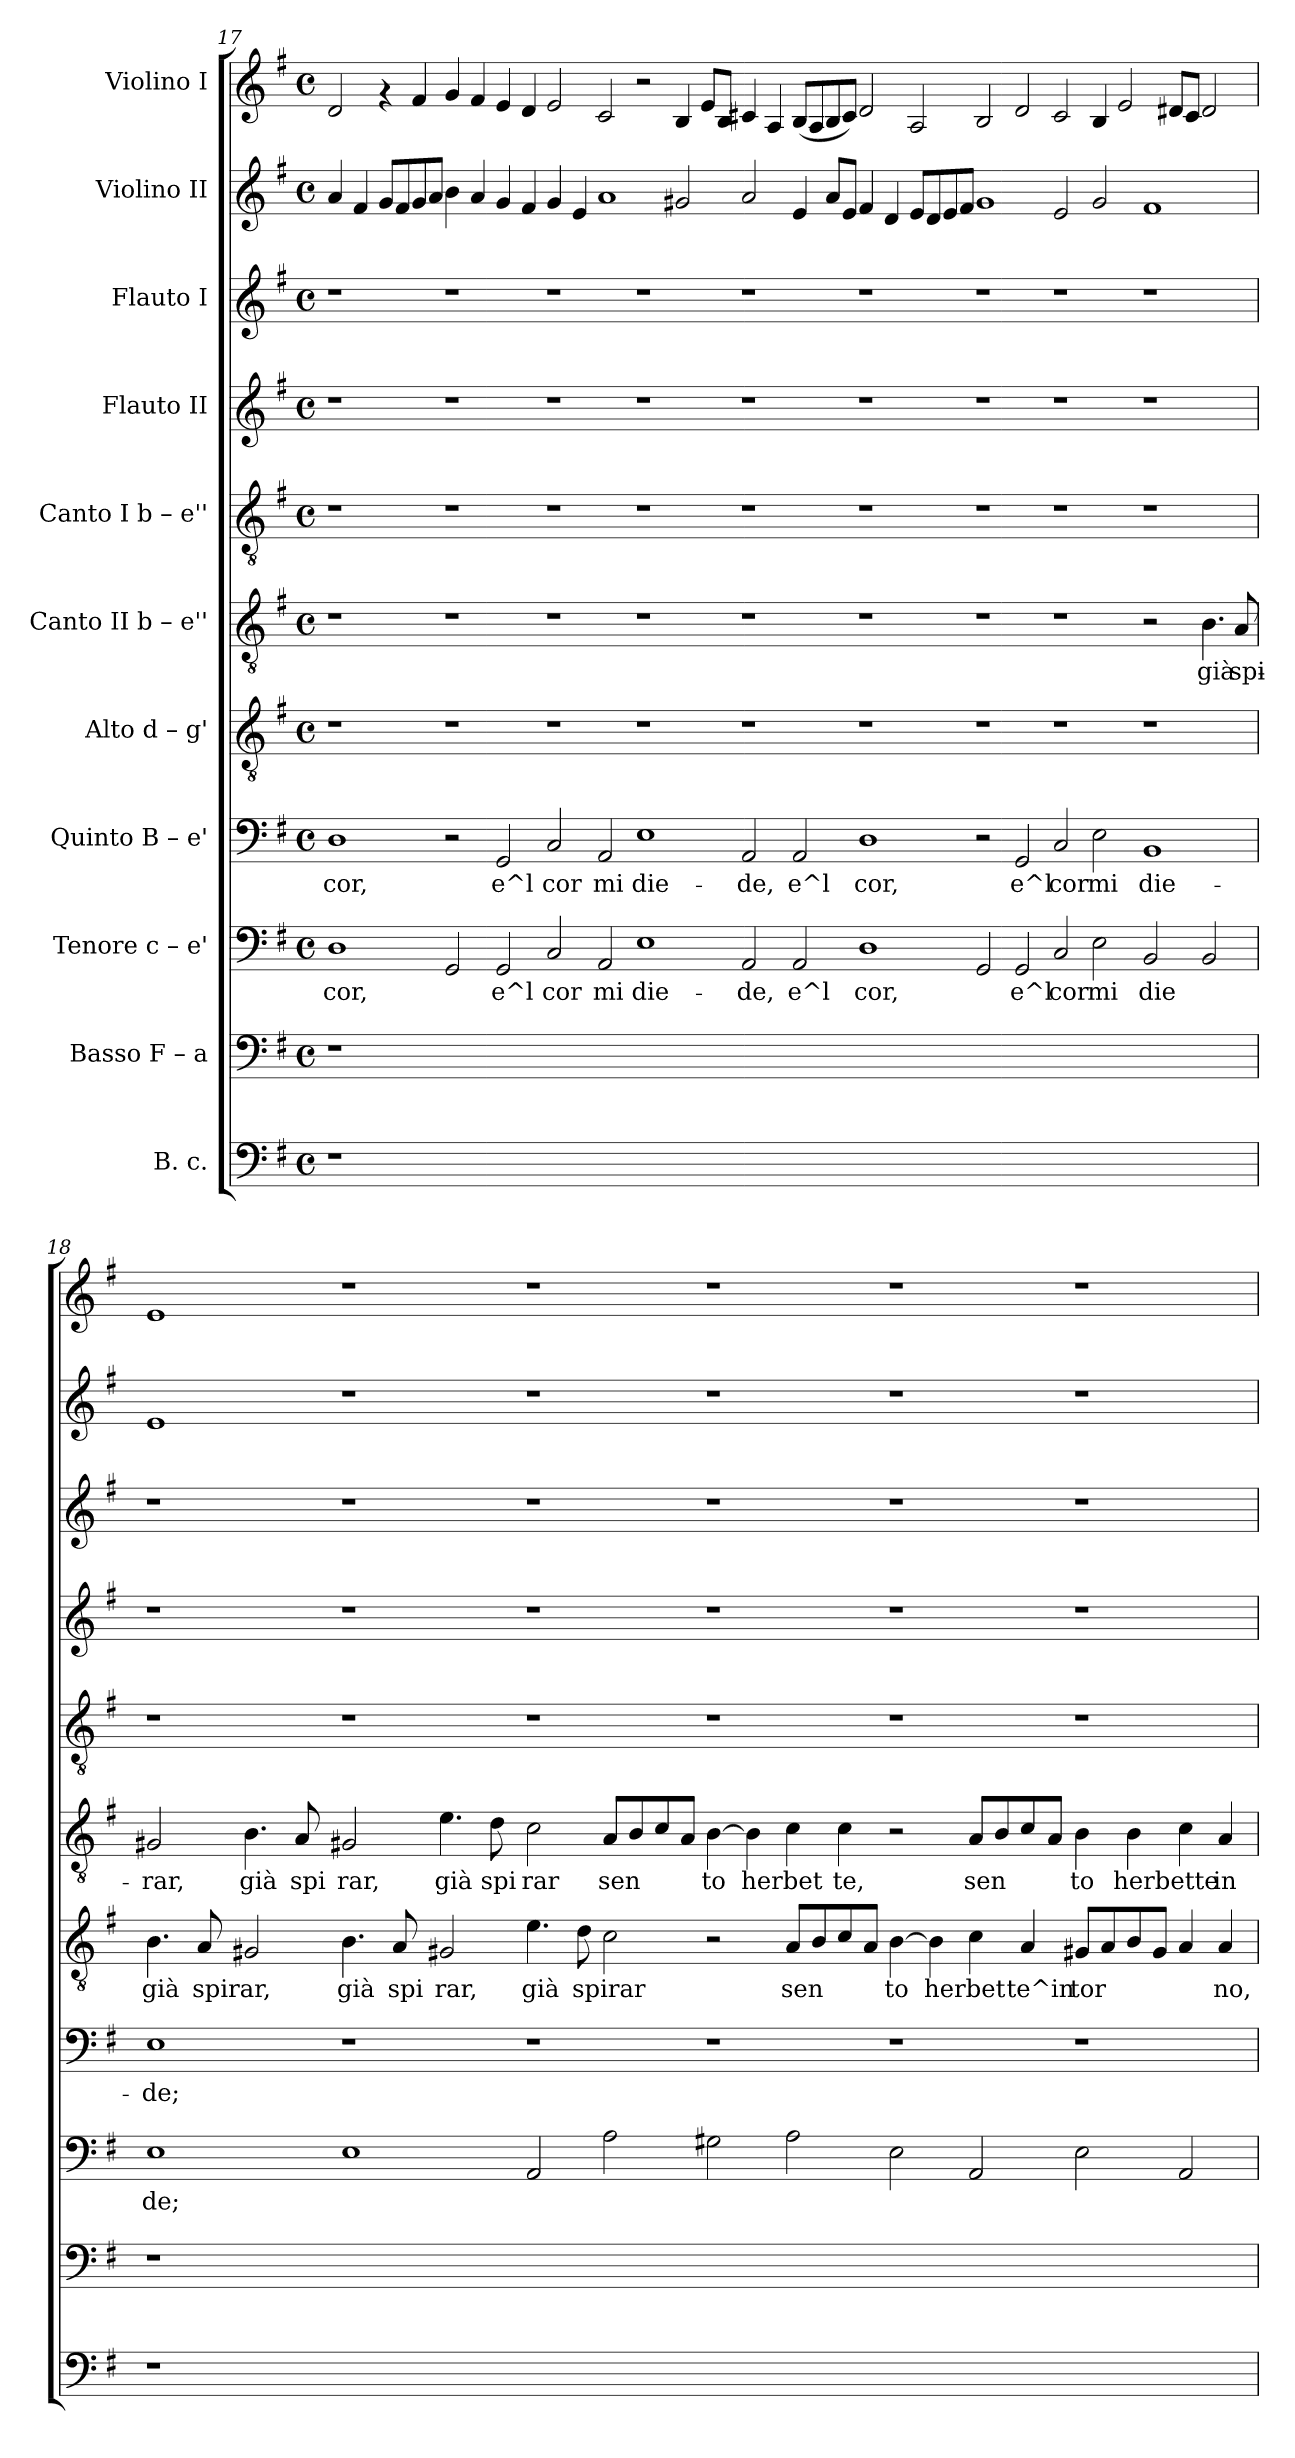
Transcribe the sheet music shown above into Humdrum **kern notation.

**kern	**kern	**kern	**text	**kern	**text	**kern	**text	**kern	**text	**kern	**kern	**kern	**kern	**kern
*part11	*part10	*part9	*part9	*part8	*part8	*part7	*part7	*part6	*part6	*part5	*part4	*part3	*part2	*part1
*staff11	*staff10	*staff9	*staff9	*staff8	*staff8	*staff7	*staff7	*staff6	*staff6	*staff5	*staff4	*staff3	*staff2	*staff1
*I"B. c.	*I"Basso  F – a	*I"Tenore  c – e'	*	*I"Quinto  B – e'	*	*I"Alto  d – g'	*	*I"Canto II  b – e''	*	*I"Canto I  b – e''	*I"Flauto II	*I"Flauto I	*I"Violino II	*I"Violino I
!!LO:PB:g=z
*clefF4	*clefF4	*clefF4	*	*clefF4	*	*clefGv2	*	*clefGv2	*	*clefGv2	*clefG2	*clefG2	*clefG2	*clefG2
*k[f#]	*k[f#]	*k[f#]	*	*k[f#]	*	*k[f#]	*	*k[f#]	*	*k[f#]	*k[f#]	*k[f#]	*k[f#]	*k[f#]
*G:	*G:	*G:	*	*G:	*	*G:	*	*G:	*	*G:	*G:	*G:	*G:	*G:
*M4/4	*M4/4	*M4/4	*	*M4/4	*	*M4/4	*	*M4/4	*	*M4/4	*M4/4	*M4/4	*M4/4	*M4/4
*met(c)	*met(c)	*met(c)	*	*met(c)	*	*met(c)	*	*met(c)	*	*met(c)	*met(c)	*met(c)	*met(c)	*met(c)
=17	=17	=17	=17	=17	=17	=17	=17	=17	=17	=17	=17	=17	=17	=17
!	!	!	!LO:LY:a:rj	!	!LO:LY:b:rj	!	!	!	!	!	!	!	!	!
1r	1r	1D	cor,	1D	cor,	1r	.	1r	.	1r	1r	1r	4a/	2d/
.	.	.	.	.	.	.	.	.	.	.	.	.	4f#/	.
.	.	.	.	.	.	.	.	.	.	.	.	.	8g/L	4rf
.	.	.	.	.	.	.	.	.	.	.	.	.	8f#/	.
.	.	.	.	.	.	.	.	.	.	.	.	.	8g/	4f#/
.	.	.	.	.	.	.	.	.	.	.	.	.	8a/J	.
!	!	!	!LO:LY:a:rj	!	!	!	!	!	!	!	!	!	!	!
000ryy	000ryy	2GG/	.	2r	.	1r	.	1r	.	1r	1r	1r	4b\	4g/
.	.	.	.	.	.	.	.	.	.	.	.	.	4a/	4f#/
!	!	!	!LO:LY:a:rj	!	!LO:LY:b:rj	!	!	!	!	!	!	!	!	!
.	.	2GG/	e^l	2GG/	e^l	.	.	.	.	.	.	.	4g/	4e/
.	.	.	.	.	.	.	.	.	.	.	.	.	4f#/	4d/
!	!	!	!LO:LY:a:rj	!	!LO:LY:b:rj	!	!	!	!	!	!	!	!	!
.	.	2C/	cor	2C/	cor	1r	.	1r	.	1r	1r	1r	4g/	2e/
.	.	.	.	.	.	.	.	.	.	.	.	.	4e/	.
!	!	!	!LO:LY:a:rj	!	!LO:LY:b:rj	!	!	!	!	!	!	!	!	!
.	.	2AA/	mi	2AA/	mi	.	.	.	.	.	.	.	1a	2c/
!	!	!	!LO:LY:a:rj	!	!LO:LY:b:rj	!	!	!	!	!	!	!	!	!
.	.	1E	die-	1E	die-	1r	.	1r	.	1r	1r	1r	.	2r
.	.	.	.	.	.	.	.	.	.	.	.	.	2g#X/	4B/
.	.	.	.	.	.	.	.	.	.	.	.	.	.	8e/L
.	.	.	.	.	.	.	.	.	.	.	.	.	.	8B/J
!	!	!	!LO:LY:a:rj	!	!LO:LY:b:rj	!	!	!	!	!	!	!	!	!
.	.	2AA/	-de,	2AA/	-de,	1r	.	1r	.	1r	1r	1r	2a/	4c#X/
.	.	.	.	.	.	.	.	.	.	.	.	.	.	4A/
!	!	!	!LO:LY:a:rj	!	!LO:LY:b:rj	!	!	!	!	!	!	!	!	!
.	.	2AA/	e^l	2AA/	e^l	.	.	.	.	.	.	.	4e/	(>8B/L
.	.	.	.	.	.	.	.	.	.	.	.	.	.	8A/
.	.	.	.	.	.	.	.	.	.	.	.	.	8a/L	8B/
.	.	.	.	.	.	.	.	.	.	.	.	.	8e/J	8c#/J)
!	!	!	!LO:LY:a:rj	!	!LO:LY:b:rj	!	!	!	!	!	!	!	!	!
.	.	1D	cor,	1D	cor,	1r	.	1r	.	1r	1r	1r	4f#/	2d/
.	.	.	.	.	.	.	.	.	.	.	.	.	4d/	.
.	.	.	.	.	.	.	.	.	.	.	.	.	8e/L	2A/
.	.	.	.	.	.	.	.	.	.	.	.	.	8d/	.
.	.	.	.	.	.	.	.	.	.	.	.	.	8e/	.
.	.	.	.	.	.	.	.	.	.	.	.	.	8f#/J	.
!	!	!	!LO:LY:a:rj	!	!	!	!	!	!	!	!	!	!	!
.	.	2GG/	.	2r	.	1r	.	1r	.	1r	1r	1r	1g#	2B/
!	!	!	!LO:LY:a:rj	!	!LO:LY:b:rj	!	!	!	!	!	!	!	!	!
.	.	2GG/	e^l	2GG/	e^l	.	.	.	.	.	.	.	.	2d/
!	!	!	!LO:LY:a:rj	!	!LO:LY:b:rj	!	!	!	!	!	!	!	!	!
.	.	2C/	cor	2C/	cor	1r	.	1r	.	1r	1r	1r	2e/	2c#/
!	!	!	!LO:LY:a:rj	!	!LO:LY:b:rj	!	!	!	!	!	!	!	!	!
.	.	2E\	mi	2E\	mi	.	.	.	.	.	.	.	2g#/	4B/
.	.	.	.	.	.	.	.	.	.	.	.	.	.	2e/
!	!	!	!LO:LY:a:rj	!	!LO:LY:b:rj	!	!	!	!	!	!	!	!	!
.	.	2BB/	die-	1BB	die-	1r	.	2r	.	1r	1r	1r	1f#	.
.	.	.	.	.	.	.	.	.	.	.	.	.	.	8d#X/L
.	.	.	.	.	.	.	.	.	.	.	.	.	.	8c#/J
!	!	!	!LO:LY:a:rj	!	!	!	!	!	!LO:LY:b:rj	!	!	!	!	!
.	.	2BB/	--	.	.	.	.	4.B\	già	.	.	.	.	2d#/
!	!	!	!	!	!	!	!	!	!LO:LY:b:rj	!	!	!	!	!
.	.	.	.	.	.	.	.	8A/	spi-	.	.	.	.	.
!!LO:PB:g=z
=18	=18	=18	=18	=18	=18	=18	=18	=18	=18	=18	=18	=18	=18	=18
!	!	!	!LO:LY:a:rj	!	!LO:LY:b:rj	!	!LO:LY:b:rj	!	!LO:LY:b:rj	!	!	!	!	!
1r	1r	1E	-de;	1E	-de;	4.B\	già	2G#X/	-rar,	1r	1r	1r	1e	1e
!	!	!	!	!	!	!	!LO:LY:b:rj	!	!	!	!	!	!	!
.	.	.	.	.	.	8A/	spirar,	.	.	.	.	.	.	.
!	!	!	!	!	!	!	!LO:LY:b:rj	!	!LO:LY:b:rj	!	!	!	!	!
.	.	.	.	.	.	2G#X/	.	4.B\	già	.	.	.	.	.
!	!	!	!	!	!	!	!	!	!LO:LY:b:rj	!	!	!	!	!
.	.	.	.	.	.	.	.	8A/	spi	.	.	.	.	.
!	!	!	!LO:LY:a:rj	!	!	!	!LO:LY:b:rj	!	!LO:LY:b:rj	!	!	!	!	!
00ryy	00ryy	1E	.	1r	.	4.B\	già	2G#X/	rar,	1r	1r	1r	1r	1r
!	!	!	!	!	!	!	!LO:LY:b:rj	!	!	!	!	!	!	!
.	.	.	.	.	.	8A/	spi	.	.	.	.	.	.	.
!	!	!	!	!	!	!	!LO:LY:b:rj	!	!LO:LY:b:rj	!	!	!	!	!
.	.	.	.	.	.	2G#X/	rar,	4.e\	già	.	.	.	.	.
!	!	!	!	!	!	!	!	!	!LO:LY:b:rj	!	!	!	!	!
.	.	.	.	.	.	.	.	8d\	spi	.	.	.	.	.
!	!	!	!LO:LY:a:rj	!	!	!	!LO:LY:b:rj	!	!LO:LY:b:rj	!	!	!	!	!
.	.	2AA/	.	1r	.	4.e\	già	2c\	rar	1r	1r	1r	1r	1r
!	!	!	!	!	!	!	!LO:LY:b:rj	!	!	!	!	!	!	!
.	.	.	.	.	.	8d\	spirar	.	.	.	.	.	.	.
!	!	!	!LO:LY:a:rj	!	!	!	!LO:LY:b:rj	!	!LO:LY:b:rj	!	!	!	!	!
.	.	2A\	.	.	.	2c\	.	8A/L	sen	.	.	.	.	.
!	!	!	!	!	!	!	!	!	!LO:LY:b:rj	!	!	!	!	!
.	.	.	.	.	.	.	.	8B/	.	.	.	.	.	.
!	!	!	!	!	!	!	!	!	!LO:LY:b:rj	!	!	!	!	!
.	.	.	.	.	.	.	.	8c/	.	.	.	.	.	.
!	!	!	!	!	!	!	!	!	!LO:LY:b:rj	!	!	!	!	!
.	.	.	.	.	.	.	.	8A/J	.	.	.	.	.	.
!	!	!	!LO:LY:a:rj	!	!	!	!	!	!LO:LY:b:rj	!	!	!	!	!
.	.	2G#X\	.	1r	.	2r	.	[<4B\	to	1r	1r	1r	1r	1r
!	!	!	!	!	!	!	!	!	!LO:LY:b:rj	!	!	!	!	!
.	.	.	.	.	.	.	.	4B\]	herbet	.	.	.	.	.
!	!	!	!LO:LY:a:rj	!	!	!	!LO:LY:b:rj	!	!LO:LY:b:rj	!	!	!	!	!
.	.	2A\	.	.	.	8A/L	sen	4c\	.	.	.	.	.	.
!	!	!	!	!	!	!	!LO:LY:b:rj	!	!	!	!	!	!	!
.	.	.	.	.	.	8B/	.	.	.	.	.	.	.	.
!	!	!	!	!	!	!	!LO:LY:b:rj	!	!LO:LY:b:rj	!	!	!	!	!
.	.	.	.	.	.	8c/	.	4c\	te,	.	.	.	.	.
!	!	!	!	!	!	!	!LO:LY:b:rj	!	!	!	!	!	!	!
.	.	.	.	.	.	8A/J	.	.	.	.	.	.	.	.
!	!	!	!LO:LY:a:rj	!	!	!	!LO:LY:b:rj	!	!	!	!	!	!	!
.	.	2E\	.	1r	.	[<4B\	to	2r	.	1r	1r	1r	1r	1r
!	!	!	!	!	!	!	!LO:LY:b:rj	!	!	!	!	!	!	!
.	.	.	.	.	.	4B\]	herbet	.	.	.	.	.	.	.
!	!	!	!LO:LY:a:rj	!	!	!	!LO:LY:b:rj	!	!LO:LY:b:rj	!	!	!	!	!
.	.	2AA/	.	.	.	4c\	.	8A/L	sen	.	.	.	.	.
!	!	!	!	!	!	!	!	!	!LO:LY:b:rj	!	!	!	!	!
.	.	.	.	.	.	.	.	8B/	.	.	.	.	.	.
!	!	!	!	!	!	!	!LO:LY:b:rj	!	!LO:LY:b:rj	!	!	!	!	!
.	.	.	.	.	.	4A/	te^in	8c/	.	.	.	.	.	.
!	!	!	!	!	!	!	!	!	!LO:LY:b:rj	!	!	!	!	!
.	.	.	.	.	.	.	.	8A/J	.	.	.	.	.	.
!	!	!	!LO:LY:a:rj	!	!	!	!LO:LY:b:rj	!	!LO:LY:b:rj	!	!	!	!	!
1ryy	1ryy	2E\	.	1r	.	8G#X/L	tor	4B\	to	1r	1r	1r	1r	1r
!	!	!	!	!	!	!	!LO:LY:b:rj	!	!	!	!	!	!	!
.	.	.	.	.	.	8A/	.	.	.	.	.	.	.	.
!	!	!	!	!	!	!	!LO:LY:b:rj	!	!LO:LY:b:rj	!	!	!	!	!
.	.	.	.	.	.	8B/	.	4B\	herbette	.	.	.	.	.
!	!	!	!	!	!	!	!LO:LY:b:rj	!	!	!	!	!	!	!
.	.	.	.	.	.	8G#/J	.	.	.	.	.	.	.	.
!	!	!	!LO:LY:a:rj	!	!	!	!LO:LY:b:rj	!	!LO:LY:b:rj	!	!	!	!	!
.	.	2AA/	.	.	.	4A/	.	4c\	.	.	.	.	.	.
!	!	!	!	!	!	!	!LO:LY:b:rj	!	!LO:LY:b:rj	!	!	!	!	!
.	.	.	.	.	.	4A/	no,	4A/	in	.	.	.	.	.
=	=	=	=	=	=	=	=	=	=	=	=	=	=	=
*-	*-	*-	*-	*-	*-	*-	*-	*-	*-	*-	*-	*-	*-	*-
